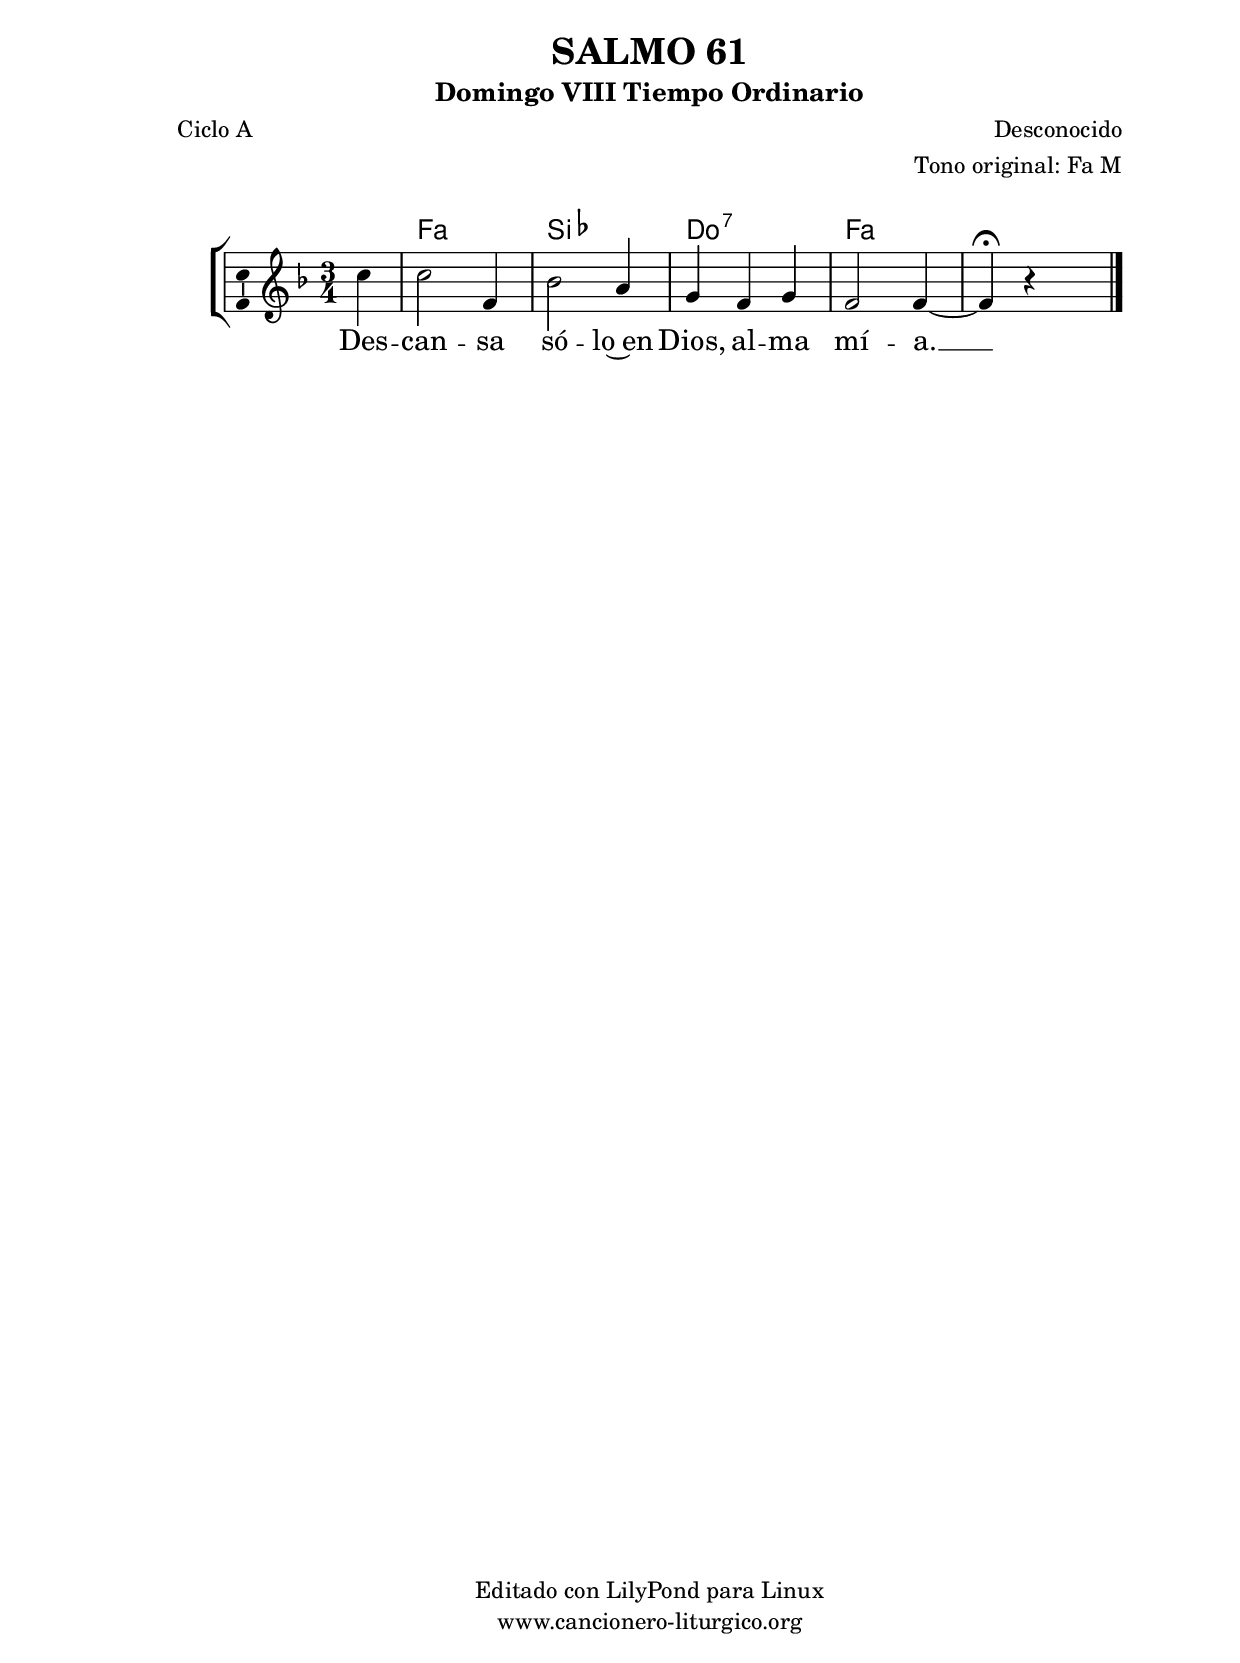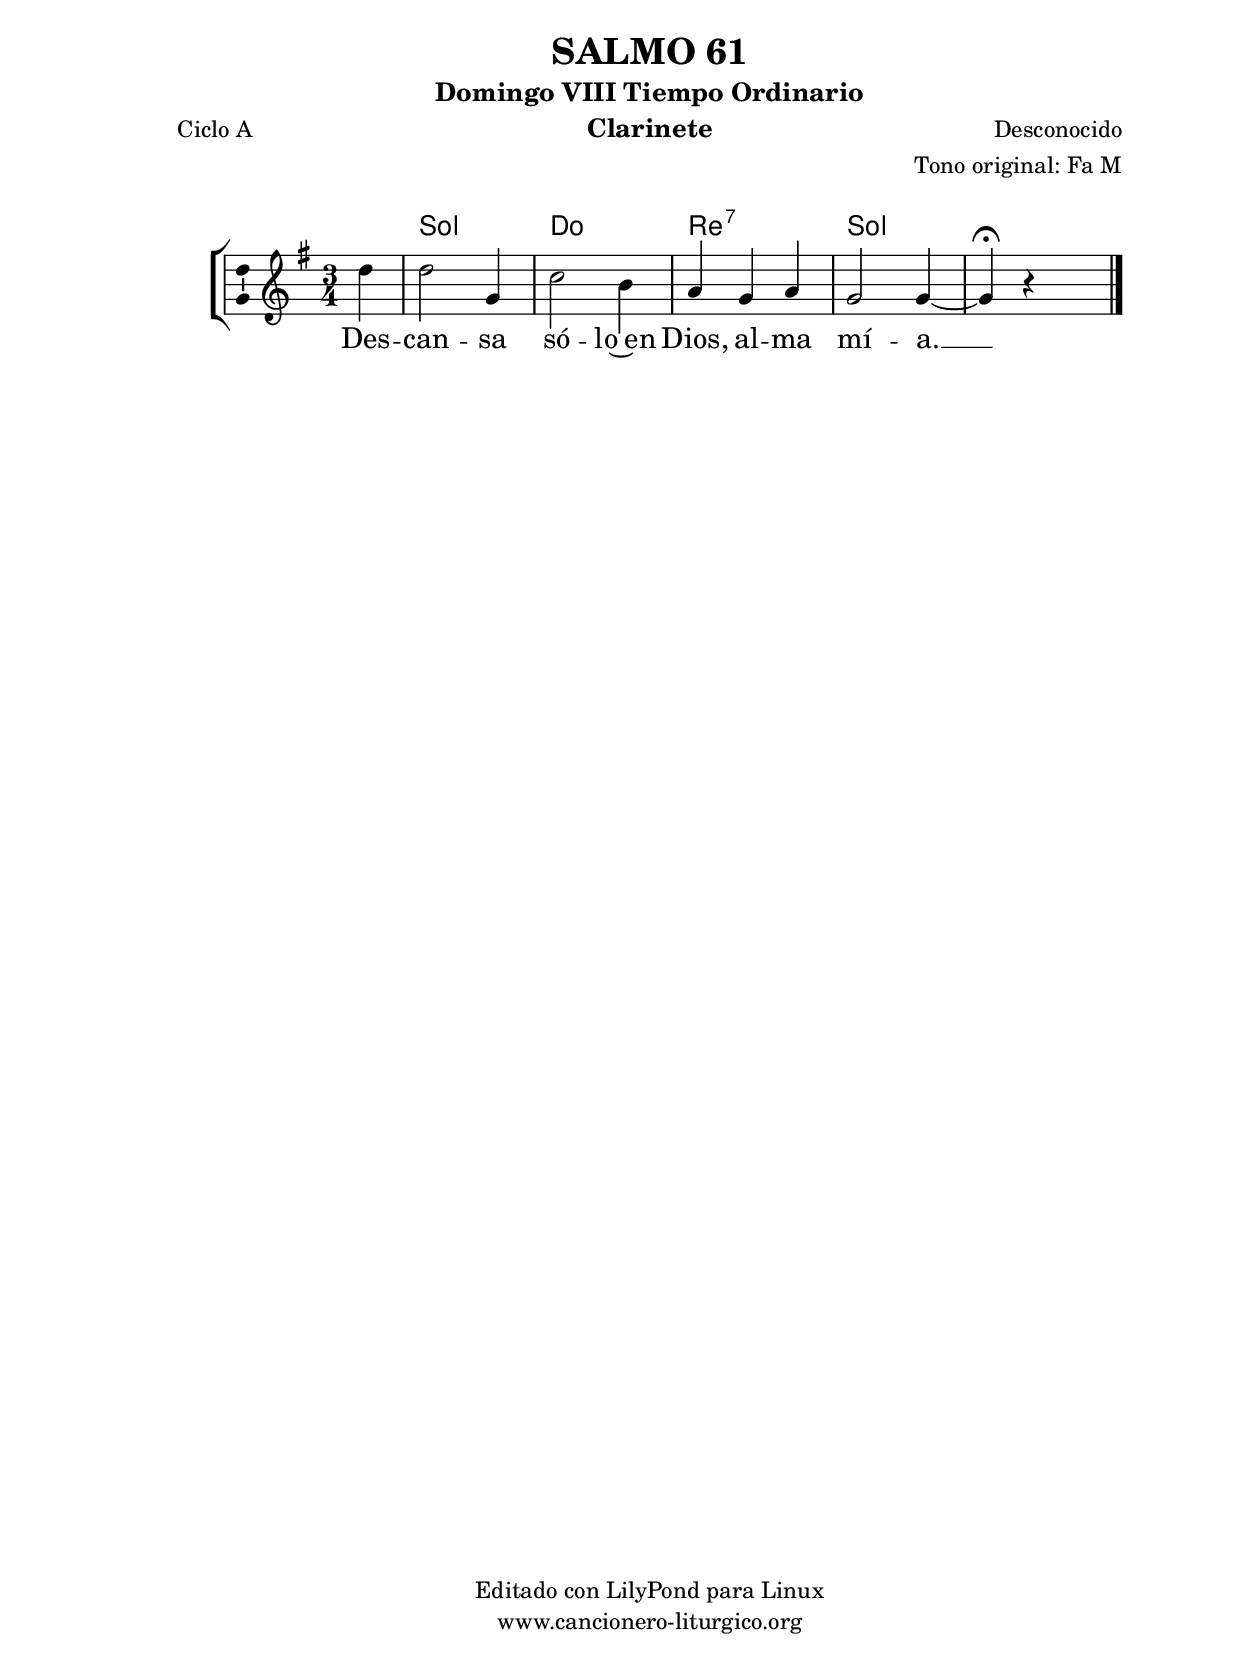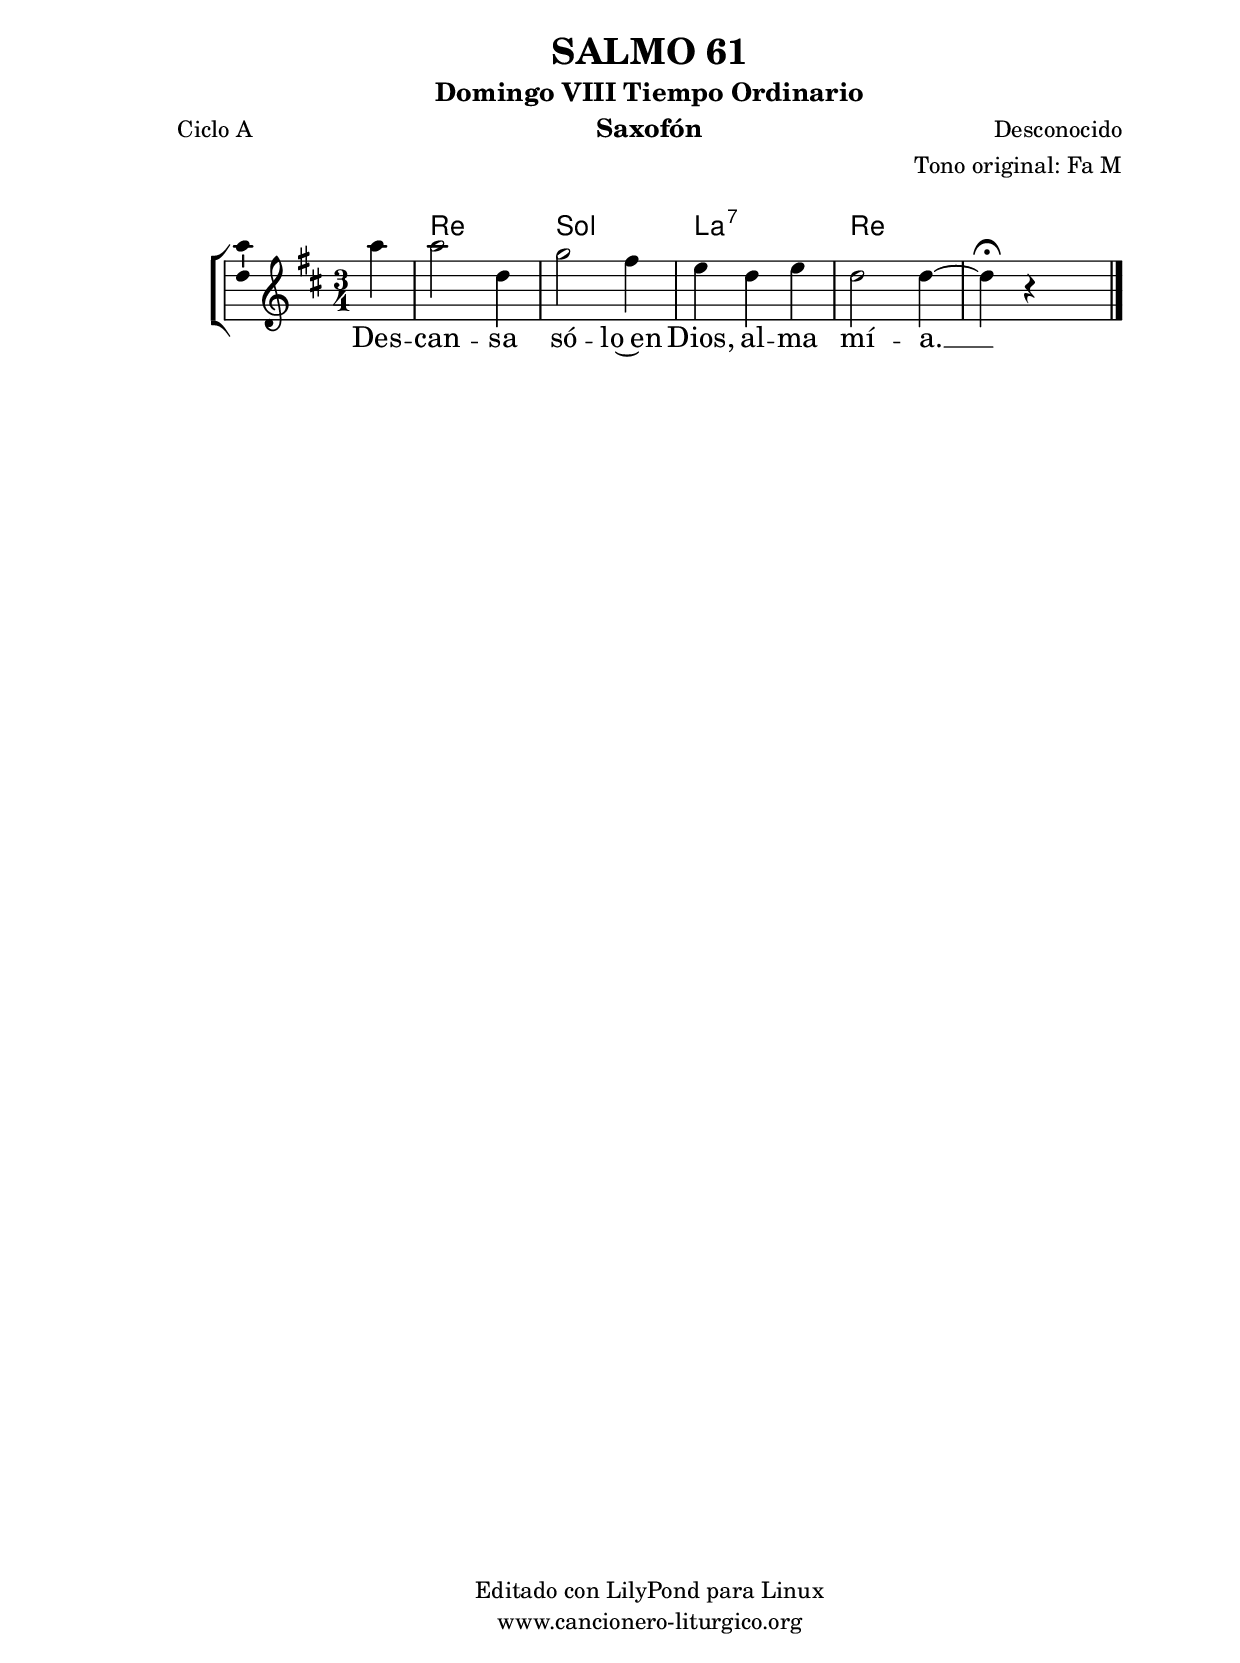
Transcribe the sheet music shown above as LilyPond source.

%
%para convertir .midi en .wav:
%timidity filename.midi -Ow -o finename.wav
%
%
%Para convertir de .wav a .mp3:
%lame -h -m j filename.wav
%
%
%para escuchar el midi:
%timidity nombrefichero.midi
%


%versión de lilypond para la que se ha escrito esta partitura:
\version "2.16.0"

	%Tamaño papel
	#(set-default-paper-size "a4")
	%Tamaño partitura
	#(set-global-staff-size 20)
	%No responde al pulsar sobre una nota
	#(ly:set-option 'point-and-click #f)

%parámetros del encabezamiento:
\header {
	title = "SALMO 61"
	subtitle = "Domingo VIII Tiempo Ordinario"
	composer = "Desconocido"
	poet = "Ciclo A"
	meter = ""
	arranger = "Tono original: Fa M"
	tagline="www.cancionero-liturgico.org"
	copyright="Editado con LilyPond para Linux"
	}

%parámetros asociados al papel:
\paper  {
	oddHeaderMarkup = \markup {\fill-line { \on-the-fly #not-first-page \fromproperty #'header:title \on-the-fly #not-first-page \fromproperty #'header:composer }}
	evenHeaderMarkup = \markup {\fill-line { \fromproperty #'header:composer \fromproperty #'header:title }}
	#(set-paper-size "a4")
	print-page-number = ##f
	first-page-number = 1
	print-first-page-number = ##f
%	head-separation = 3.0 \cm
	top-margin = 2.0 \cm
	bottom-margin = 0.5\cm
%%%	bottom-margin = -1.0\cm
	left-margin = 3.0 \cm
	line-width = 16.0 \cm 
	indent = 8\mm
	interscoreline = 2.\mm
	between-system-space = 15\mm
%	para que las partituras no llenen la hoja:
	ragged-bottom = ##t
%	idem para la última hoja:
	ragged-last-bottom = ##f
%	para que las partituras llenen el ancho del papel:
	ragged-last = ##f
	after-title-space = 2.5 \cm
%page-count=1
%system-count=8

	%Flexible Vertical Spacing
%	markup-markup-spacing =
%	#'((basic-distance . 15) (minimum-distance . 15) (padding . 3))
	markup-system-spacing =
	#'((basic-distance . 15) (minimum-distance . 15) (padding . 3))
	system-system-spacing =
	#'((basic-distance . 15) (minimum-distance . 15) (padding . 3))
	score-system-spacing =
	#'((basic-distance . 15) (minimum-distance . 15) (padding . 5))
%	top-system-spacing = % header
%	#'((basic-distance . 8) (minimum-distance . 0) (padding . 3))
%	top-markup-spacing =
%	#'((basic-distance . 20) (minimum-distance . 20) (padding . 3))
	last-bottom-spacing = % footer
	#'((basic-distance . 5) (minimum-distance . 5) (padding . 3))
%	score-markup-spacing =
%	#'((basic-distance . 16) (minimum-distance . 13) (padding . 3))

	}


%parámetros que afectan a toda la partitura:
global =  {
	%clave de sol (G):
	\clef G
	%armadura:
%	\transpose f ees
	\key f \major
	\tempo 4=100
	\set Score.tempoHideNote = ##t
	}


acordes = {
	\italianChords
	\chordmode {
%	\transpose f ees
{

s4
f2. bes c:7 f f

	}
	}
}

melodia = 
%	\transpose f ees
{
	\relative c''{
	\time 3/4

\partial4 c4
c2 f,4
bes2 a4
g4 f g
f2 f4~
f4 \fermata r4 s4

	\bar "|."
	}
	}


texto = \lyricmode {
Des -- can -- sa só -- lo~en Dios, al -- ma mí -- a. __
	}


acordesStaff = \context ChordNames = acordesStaff <<
	\set chordChanges = ##t
	\acordes
	>>


vozStaff = \context Voice = vozStaff
\with {\consists "Ambitus_engraver"}
<<
%	\set Staff.instrumentName = ""
%	\set Staff.shortInstrumentName = ""
%	\set Staff.midiInstrument = #"clarinet"
%	\set Staff.midiInstrument = #"cello"
%	\set Staff.midiInstrument = #"flute"
	\set Staff.midiInstrument = #"electric guitar (jazz)"
%	\set Staff.midiInstrument = #"english horn"
%	\set Staff.midiInstrument = #"violin"
%	\set Staff.midiInstrument = #"glockenspiel"
	\set Staff.midiMinimumVolume = #0.7
	\set Staff.midiMaximumVolume = #0.9
	\global
	\melodia
	>>


textoStaff = \context Lyrics = textoStaff <<
	\lyricsto vozStaff \texto
	>>

\book {
	\score {
		\context ChoirStaff {
			\override StaffGroup.SystemStartBracket #'collapse-height = #1
			\override Score.SystemStartBar #'collapse-height = #1
			<<
			\acordesStaff
			\vozStaff
			\textoStaff
			>>
			}
		\layout {
	    		\context {
				\Lyrics
				\override LyricText #'font-size = #2
				}
	   		 \context {
				\Score
				%fontSize = #3
				\override StaffSymbol #'staff-space = #(magstep +3)
				%\override Beam #'thickness = #0.55
				%\override SpacingSpanner #'spacing-increment = #1.0
				%\override Slur #'height-limit = #1.5
				}
			}
		}
	\score {
		\unfoldRepeats
		\context ChoirStaff {
			<<
			\acordesStaff
			\vozStaff
			>>
			}
		\midi {
	  		\context {
	  			\Score
				tempoWholesPerMinute = #(ly:make-moment 70 4)
				}
			}
		}
	}

%Partitura para clarinete
#(define output-suffix "C")
\book {
	\header{
		instrument = "Clarinete"
		}
	\score {
		\context ChoirStaff {
			\override StaffGroup.SystemStartBracket #'collapse-height = #1
			\override Score.SystemStartBar #'collapse-height = #1
\transpose c d
			<<
			\acordesStaff
			\vozStaff
			\textoStaff
			>>
			}
		\layout {
	    		\context {
				\Lyrics
				\override LyricText #'font-size = #2
				}
	   		 \context {
				\Score
				%fontSize = #3
				\override StaffSymbol #'staff-space = #(magstep +3)
				%\override Beam #'thickness = #0.55
				%\override SpacingSpanner #'spacing-increment = #1.0
				%\override Slur #'height-limit = #1.5
				}
			}
		}
	}

%Partitura para saxofón
#(define output-suffix "S")
\book {
	\header{
		instrument = "Saxofón"
		}
	\score {
		\context ChoirStaff {
			\override StaffGroup.SystemStartBracket #'collapse-height = #1
			\override Score.SystemStartBar #'collapse-height = #1
\transpose c a
			<<
			\acordesStaff
			\vozStaff
			\textoStaff
			>>
			}
		\layout {
	    		\context {
				\Lyrics
				\override LyricText #'font-size = #2
				}
	   		 \context {
				\Score
				%fontSize = #3
				\override StaffSymbol #'staff-space = #(magstep +3)
				%\override Beam #'thickness = #0.55
				%\override SpacingSpanner #'spacing-increment = #1.0
				%\override Slur #'height-limit = #1.5
				}
			}
		}
	}

